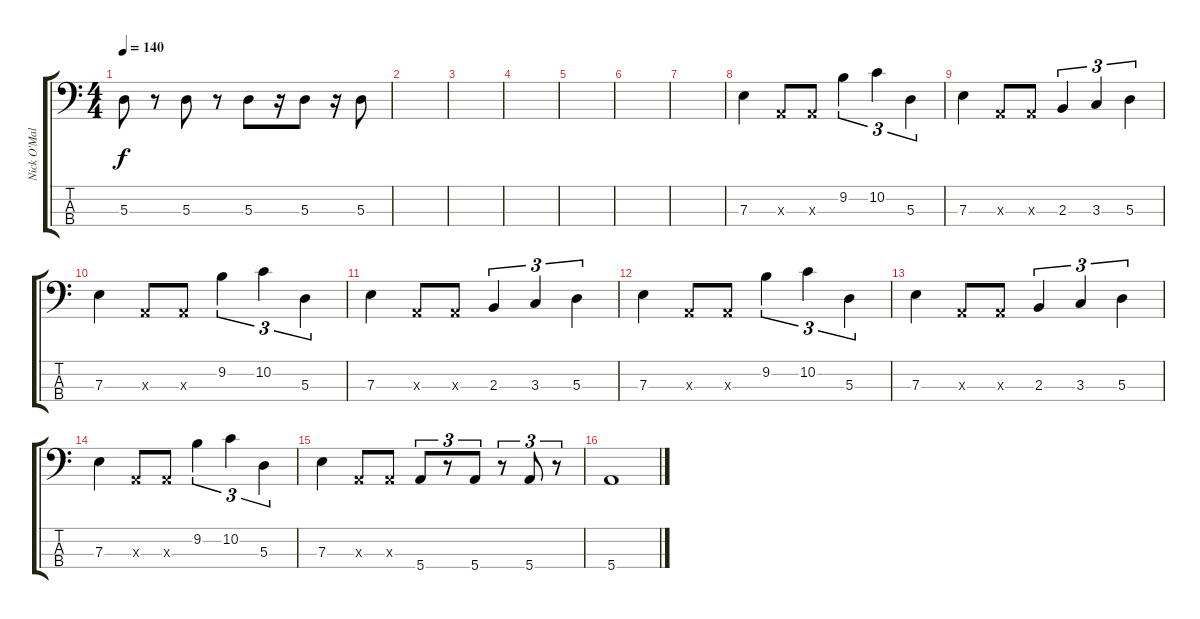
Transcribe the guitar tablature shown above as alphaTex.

\track ("Nick O'Malley" "Nick O'Mal") {instrument electricbassfinger}
\staff {score tabs}
\tuning (G2 D2 A1 E1) {hide}
\ts (4 4)
\tempo 140
\clef f4
\ks c
5.3.8{dy f} r.8 5.3.8 r.8 5.3.8 r.16 5.3.8 r.16 5.3.8 |
|
|
|
|
|
|
7.3.4 0.3{x}.8 0.3{x}.8 9.2.4{tu (3 2)} 10.2.4{tu (3 2)} 5.3.4{tu (3 2)} |
7.3.4 0.3{x}.8 0.3{x}.8 2.3.4{tu (3 2)} 3.3.4{tu (3 2)} 5.3.4{tu (3 2)} |
7.3.4 0.3{x}.8 0.3{x}.8 9.2.4{tu (3 2)} 10.2.4{tu (3 2)} 5.3.4{tu (3 2)} |
7.3.4 0.3{x}.8 0.3{x}.8 2.3.4{tu (3 2)} 3.3.4{tu (3 2)} 5.3.4{tu (3 2)} |
7.3.4 0.3{x}.8 0.3{x}.8 9.2.4{tu (3 2)} 10.2.4{tu (3 2)} 5.3.4{tu (3 2)} |
7.3.4 0.3{x}.8 0.3{x}.8 2.3.4{tu (3 2)} 3.3.4{tu (3 2)} 5.3.4{tu (3 2)} |
7.3.4 0.3{x}.8 0.3{x}.8 9.2.4{tu (3 2)} 10.2.4{tu (3 2)} 5.3.4{tu (3 2)} |
7.3.4 0.3{x}.8 0.3{x}.8 5.4.8{tu (3 2)} r.8{tu (3 2)} 5.4.8{tu (3 2)} r.8{tu (3 2)} 5.4.8{tu (3 2)} r.8{tu (3 2)} |
5.4.1
